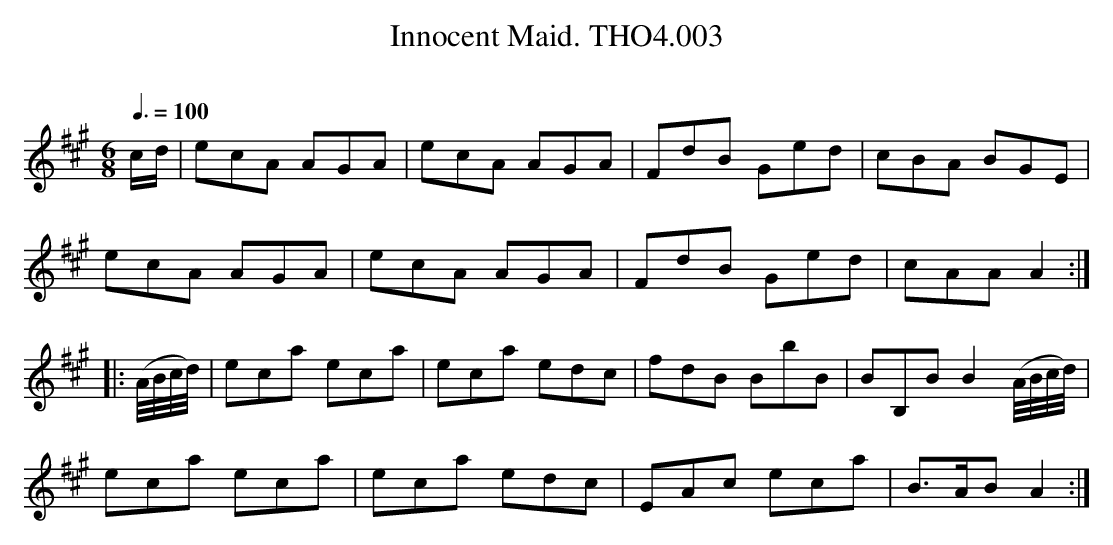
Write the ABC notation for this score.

X:1
T:Innocent Maid. THO4.003
O:
M:6/8
L:1/8
Q:3/8=100
K:A
c/d/|ecA AGA|ecA AGA|FdB Ged|cBA BGE|
ecA AGA|ecA AGA|FdB Ged|cAA A2:|
|:(A//B//c//d//)|eca eca|eca edc|fdB BbB|BB,B B2 (A//B//c//d//)|
eca eca|eca edc|EAc eca|B>AB A2:|
